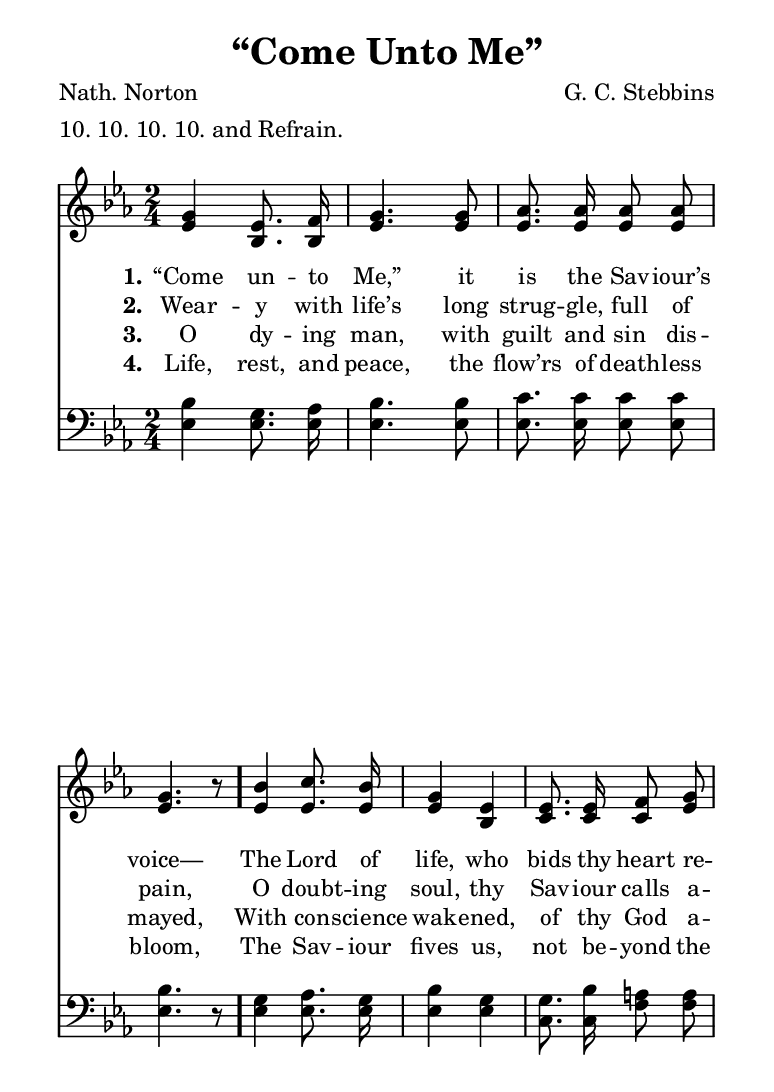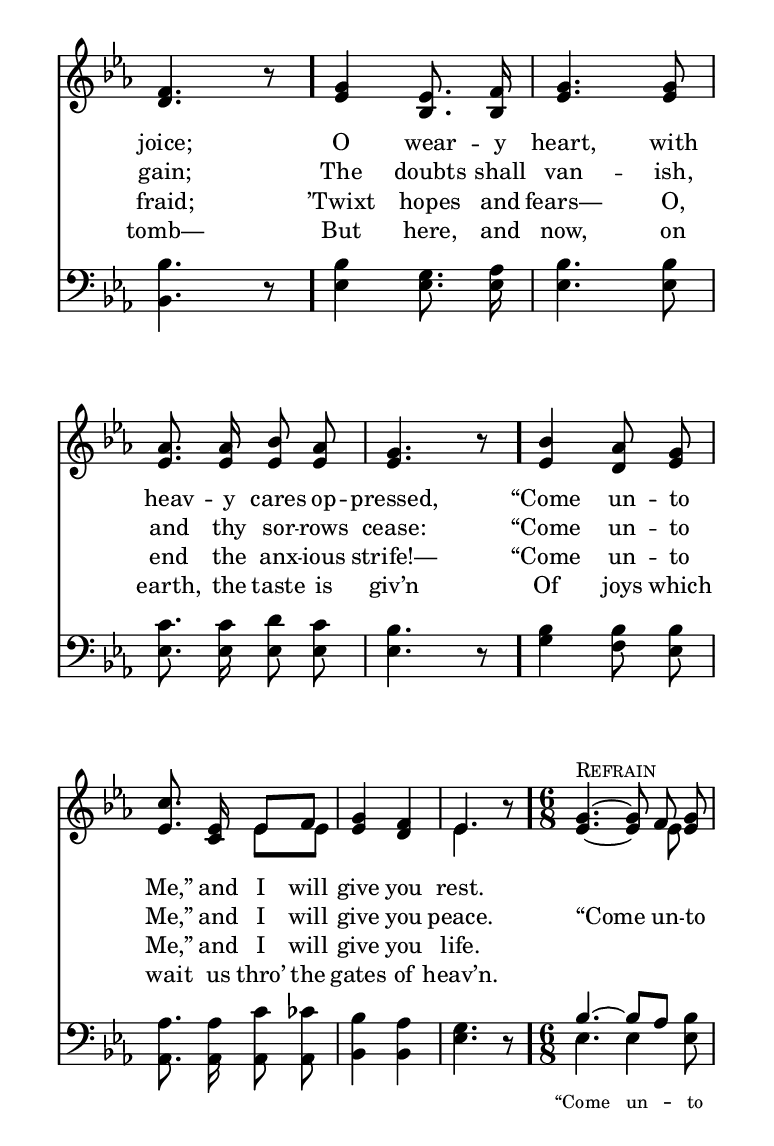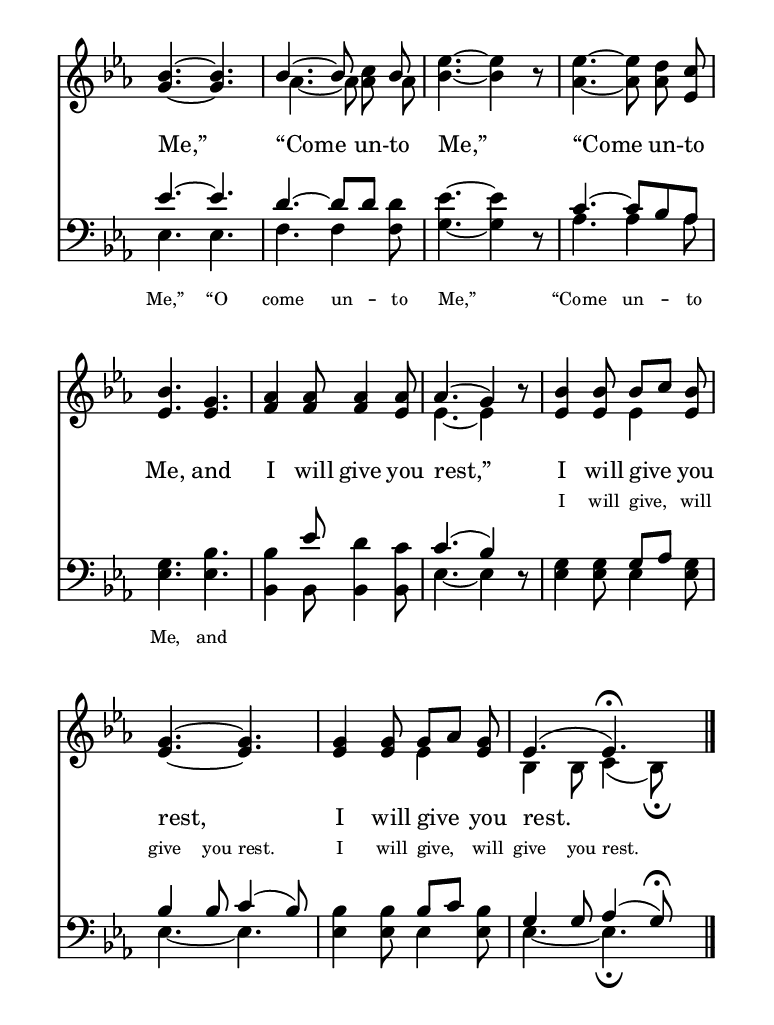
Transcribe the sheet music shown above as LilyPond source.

\include "common/global.ily"
\paper {
  \include "common/paper.ily"
  ragged-last-bottom = ##t
  systems-per-page = #(cond (is-eogsized 4) (#t #f))
  system-count = #(cond (is-eogsized 5) (#t #f))
  page-count = #(cond (is-eogsized 2) (#t #f))
}

\header{
  hymnnumber = "6"
  title = "“Come Unto Me”"
  tunename = ""
  meter = "10. 10. 10. 10. and Refrain."
  poet = "Nath. Norton"
  composer = "G. C. Stebbins"
  %copyright = ""
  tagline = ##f
}

% for fermata in MIDI
ta = { \tempo 4=84 }
tb = { \tempo 4=42 }
tc = { \tempo 4=21 }

patternA = { \ta c4 c8. c16       | c4. c8        | c8. c16 c8 c8    | c4. c8                     } % Line 1, 3
patternB = { \ta c4 c8. c16       | c4 c4         | c8. c16 c8 c8    | c4. c8                     } % Line 2
patternC = { \ta c4 c8 c8         | c8. c16 c8 c8 | c4 c4            | c4. c8                     } % Line 4

patternR = { \ta c4. ~ c8 c8 c8   | c4. ~ c4.     | c4. ~ c8 c8 c8   | c4. ~ c4 c8                } % Refrain soprano / alto / tenor 1
patternS = { \ta c4. ~ c8 c8 c8   | c4. c4.       | c4 c8 c4 c8      | c4.( c4) c8                } % Refrain soprano / tenor 2
patternZ = { \ta c4. ~ c8 c8 c8   | c4. c4.       | c4 c8 c4 c8      | c4. ~ c4 c8                } % Refrain alto 2
patternT = { \ta c4 c8 c8[ c8] c8 | c4. ~ c4.     | c4 c8 c8[ c8] c8 | c4.( \tb c4.) \fermata     } % Refrain soprano 3
patternU = { \ta c4 c8 c4 c8      | c4. ~ c4.     | c4 c8 c4 c8      | c4 c8 c4( \tc c8) \fermata } % Refrain alto 3
patternV = { \ta c4 c8 c8[ c8] c8 | c4 c8 c4( c8) | c4 c8 c8[ c8] c8 | c4 c8 c4( \tc c8) \fermata } % Refrain tenor 3
patternW = { \ta c4. c4 c8        | c4. c4.       | c4. c4 c8        | c4. ~ c4 c8                } % Refrain bass 1
patternX = { \ta c4. c4 c8        | c4. c4.       | c4 c8 c4 c8      | c4. ~ c4 c8                } % Refrain bass 2
patternY = { \ta c4 c8 c4 c8      | c4. ~ c4.     | c4 c8 c4 c8      | c4. ~ \tb c4. \fermata     } % Refrain bass 3
patternZ = { \ta c4. ~ c8 c8 c8   | c4. c4.       | c4 c8 c4 c8      | c4. ~ c4 c8                } % Refrain alto 2

global = {
  \include "common/overrides.ily"
  \override Staff.TimeSignature.style = #'numbered
  \time 2/4
  \override Score.MetronomeMark.transparent = ##t
  \ta
  \key ees \major
  %\partial 4.
  \autoBeamOff
}

notesSoprano = {
\global
\relative c'' {

  \changePitch \patternA { g ees f   | g g          | aes aes aes aes | g r   }
  \changePitch \patternB { bes c bes | g ees        | ees ees f g     | f r   }
  \changePitch \patternA { g ees f   | g g          | aes aes bes aes | g r   }
  \changePitch \patternC { bes aes g | c ees, ees f | g f             | ees r }

  \time 6/8
  << s^\markup { \small \caps "Refrain" }
  \changePitch \patternR { g g f g           | bes bes | bes bes c bes   | ees ees r } >>
  \changePitch \patternS { ees ees d c       | bes g   | aes aes aes aes | aes g r   }
  \changePitch \patternT { bes bes bes c bes | g g     | g g g aes g     | ees ees   }


  \bar "|."

}
}

notesAlto = {
\global
\relative e' {

  \changePitch \patternA { ees bes bes | ees ees       | ees ees ees ees | ees r }
  \changePitch \patternB { ees ees ees | ees bes       | c c c ees       | d r   }
  \changePitch \patternA { ees bes bes | ees ees       | ees ees ees ees | ees r }
  \changePitch \patternC { ees d ees   | ees c ees ees | ees d           | ees r }

  \changePitch \patternR { ees ees ees ees | g g     | aes aes aes aes | bes bes r     }
  \changePitch \patternZ { aes aes aes ees | ees ees | f f f ees       | ees ees r     }
  \changePitch \patternU { ees ees ees ees | ees ees | ees ees ees ees | bes bes c bes }

}
}

notesTenor = {
\global
\relative a {

  \changePitch \patternA { bes g aes   | bes bes       | c c c c   | bes r }
  \changePitch \patternB { g aes g     | bes g         | g bes a a | bes r }
  \changePitch \patternA { bes g aes   | bes bes       | c c d c   | bes r }
  \changePitch \patternC { bes bes bes | aes aes c ces | bes aes   | g r   }

  \changePitch \patternR { bes bes aes bes | ees ees       | d d d d           | ees ees r }
  \changePitch \patternS { c c bes aes     | g bes         | bes ees d c       | c bes r   }
  \changePitch \patternV { g g g aes g     | bes bes c bes | bes bes bes c bes | g g aes g }

}
}

notesBass = {
\global
\relative f {

  \changePitch \patternA { ees ees ees | ees ees          | ees ees ees ees | ees r  }
  \changePitch \patternB { ees ees ees | ees ees          | c c f f         | bes, r }
  \changePitch \patternA { ees ees ees | ees ees          | ees ees ees ees | ees r  }
  \changePitch \patternC { g f ees     | aes, aes aes aes | bes bes         | ees r  }

  \changePitch \patternW { ees ees ees     | ees ees | f f f           | g g r     }
  \changePitch \patternX { aes aes aes     | ees ees | bes bes bes bes | ees ees r }
  \changePitch \patternY { ees ees ees ees | ees ees | ees ees ees ees | ees ees   }

}
}

Refrain = \lyricmode {

  “Come un -- to Me,” “Come un -- to Me,”
  “Come un -- to Me, and I will give you rest,”
  I will give you rest, I will give you rest.

}

BassRefrainA = \lyricmode {

  \override LyricText.font-size = #-2
  \repeat unfold 40 { \skip 4 }
  “Come un -- to Me,” “O come un -- to Me,”
  “Come un -- to Me, and

}

TenorRefrainA = \lyricmode {

  \override LyricText.font-size = #-2
  \repeat unfold 58 { \skip 4 }
  I will give, will give you rest.
  I will give, will give you rest.

}

wordsA = \lyricmode {
\set stanza = "1."

  “Come un -- to Me,” it is the Sav -- iour’s voice— \bar "."
  The Lord of life, who bids thy heart re -- joice; \bar "."
  O wear -- y heart, with heav -- y cares op -- pressed, \bar "."
  “Come un -- to Me,” and I will give you rest. \bar "."

}

wordsB = \lyricmode {
\set stanza = "2."

  Wear -- y with life’s long strug -- gle, full of pain,
  O doubt -- ing soul, thy Sav -- iour calls a -- gain;
  The doubts shall van -- ish, and thy sor -- rows cease:
  “Come un -- to Me,” and I will give you peace.

  % This \break appears in the original (eogsized) but unnecessarily prevents
  % the letter variant from laying out on one page.
  %\break
  \Refrain
}

wordsC = \lyricmode {
\set stanza = "3."

  O dy -- ing man, with guilt and sin dis -- mayed,
  With con -- science wak -- ened, of thy God a -- fraid;
  ’Twixt hopes and fears— O, end the anx -- ious strife!—
  “Come un -- to Me,” and I will give you life.

}

wordsD = \lyricmode {
\set stanza = "4."

  Life, rest, and peace, the flow’rs of death -- less bloom,
  The Sav -- iour fives us, not be -- yond the tomb—
  But here, and now, on earth, the taste is giv’n
  Of joys which wait us thro’ the gates of heav’n.

}


\score {
  \context ChoirStaff <<
    \context Staff = upper <<
      \set ChoirStaff.systemStartDelimiter = #'SystemStartBar
      \partcombine #'(2 . 9) \notesSoprano \notesAlto
      \context NullVoice = sopranos { \voiceOne << \notesSoprano >> }
      \context NullVoice = altos { \voiceTwo << \notesAlto >> }
      \context Lyrics = one   \lyricsto sopranos \wordsA
      \context Lyrics = two   \lyricsto sopranos \wordsB
      \context Lyrics = three \lyricsto sopranos \wordsC
      \context Lyrics = four  \lyricsto sopranos \wordsD
    >>
    \context Staff = men <<
      \clef bass
      \partcombine #'(2 . 9) \notesTenor \notesBass
      \context NullVoice = tenors { \voiceOne << \notesTenor >> }
      \context NullVoice = basses { \voiceTwo << \notesBass >> }
    >>
  \new Lyrics \with { alignAboveContext = men } \lyricsto tenors \TenorRefrainA
  \new Lyrics \with { alignBelowContext = men } \lyricsto basses \BassRefrainA
  >>
  \layout {
    \include "common/layout.ily"
  }
  \midi{
    \include "common/midi.ily"
  }
}

\version "2.19.49"  % necessary for upgrading to future LilyPond versions.

% vi:set et ts=2 sw=2 ai nocindent syntax=lilypond:
